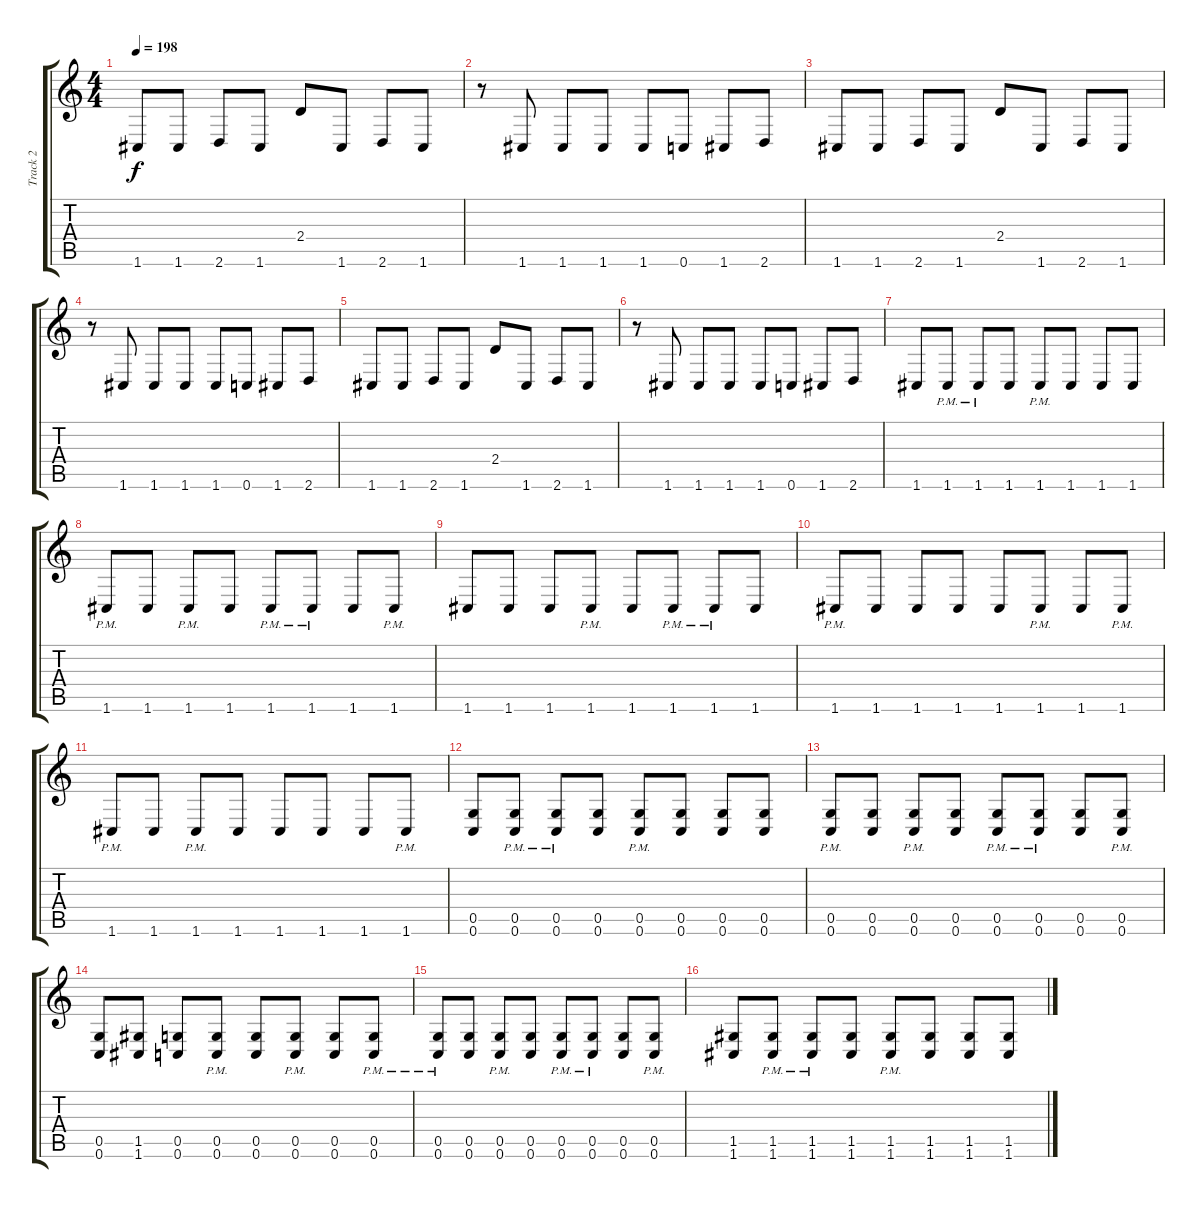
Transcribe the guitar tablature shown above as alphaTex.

\track ("Track 2" "Track 2") {instrument distortionguitar}
\staff {score tabs}
\tuning (D4 A3 F3 C3 G2 C2) {hide}
\ts (4 4)
\tempo 198
\clef g2
\ks c
1.6.8{dy f} 1.6.8 2.6.8 1.6.8 2.4.8 1.6.8 2.6.8 1.6.8 |
r.8 1.6.8 1.6.8 1.6.8 1.6.8 0.6.8 1.6.8 2.6.8 |
1.6.8 1.6.8 2.6.8 1.6.8 2.4.8 1.6.8 2.6.8 1.6.8 |
r.8 1.6.8 1.6.8 1.6.8 1.6.8 0.6.8 1.6.8 2.6.8 |
1.6.8 1.6.8 2.6.8 1.6.8 2.4.8 1.6.8 2.6.8 1.6.8 |
r.8 1.6.8 1.6.8 1.6.8 1.6.8 0.6.8 1.6.8 2.6.8 |
1.6.8 1.6{pm}.8 1.6{pm}.8 1.6.8 1.6{pm}.8 1.6.8 1.6.8 1.6.8 |
1.6{pm}.8 1.6.8 1.6{pm}.8 1.6.8 1.6{pm}.8 1.6{pm}.8 1.6.8 1.6{pm}.8 |
1.6.8 1.6.8 1.6.8 1.6{pm}.8 1.6.8 1.6{pm}.8 1.6{pm}.8 1.6.8 |
1.6{pm}.8 1.6.8 1.6.8 1.6.8 1.6.8 1.6{pm}.8 1.6.8 1.6{pm}.8 |
1.6{pm}.8 1.6.8 1.6{pm}.8 1.6.8 1.6.8 1.6.8 1.6.8 1.6{pm}.8 |
(0.5 0.6).8 (0.5{pm} 0.6{pm}).8 (0.5{pm} 0.6{pm}).8 (0.5 0.6).8 (0.5{pm} 0.6{pm}).8 (0.5 0.6).8 (0.5 0.6).8 (0.5 0.6).8 |
(0.5{pm} 0.6{pm}).8 (0.5 0.6).8 (0.5{pm} 0.6{pm}).8 (0.5 0.6).8 (0.5{pm} 0.6{pm}).8 (0.5{pm} 0.6{pm}).8 (0.5 0.6).8 (0.5{pm} 0.6{pm}).8 |
(0.5 0.6).8 (1.5 1.6).8 (0.5 0.6).8 (0.5{pm} 0.6{pm}).8 (0.5 0.6).8 (0.5{pm} 0.6{pm}).8 (0.5 0.6).8 (0.5{pm} 0.6{pm}).8 |
(0.5{pm} 0.6{pm}).8 (0.5 0.6).8 (0.5{pm} 0.6{pm}).8 (0.5 0.6).8 (0.5{pm} 0.6{pm}).8 (0.5{pm} 0.6{pm}).8 (0.5 0.6).8 (0.5{pm} 0.6{pm}).8 |
(1.5 1.6).8 (1.5{pm} 1.6{pm}).8 (1.5{pm} 1.6{pm}).8 (1.5 1.6).8 (1.5{pm} 1.6{pm}).8 (1.5 1.6).8 (1.5 1.6).8 (1.5 1.6).8
